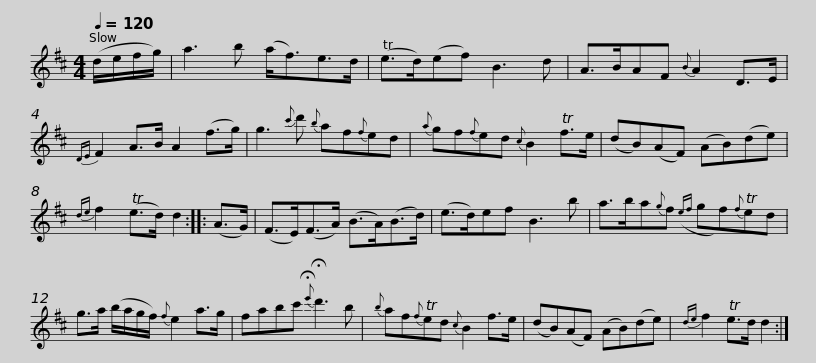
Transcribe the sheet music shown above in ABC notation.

X:1
L:1/8
Q:1/4=120
M:4/4
I:linebreak $
K:D
V:1 treble
V:1
 (d/e/f/g/) | a3 b (a<f)e>d | (Te>d)(ef) B3 d | A>BAF{B} A2 D>E |{DE} F2 A>B A2 (f>g) |$ %5
 g3{c'} d'{b} af{f}ed |{a} gf{f}ed{c} B2 Tf>e | (dB)(AF) (AB)(de) |{de} f2 (Te>d) d2 :: (A>G) |$ %10
 (F>E)(F>A) (B>A)(B>d) | (e>d)ef B3 b | a>ba{g}f({ef} gf){f}Ted | g>a (b/a/g/f/){f} e2 a>g |$ fabc'{!fermata!e'} !fermata!d'3 b | %15
{b} af{f}Ted{c} B2 f>e | (dB)(AF) (AB)(de) |{de} f2 Te>d d2 :| %18
